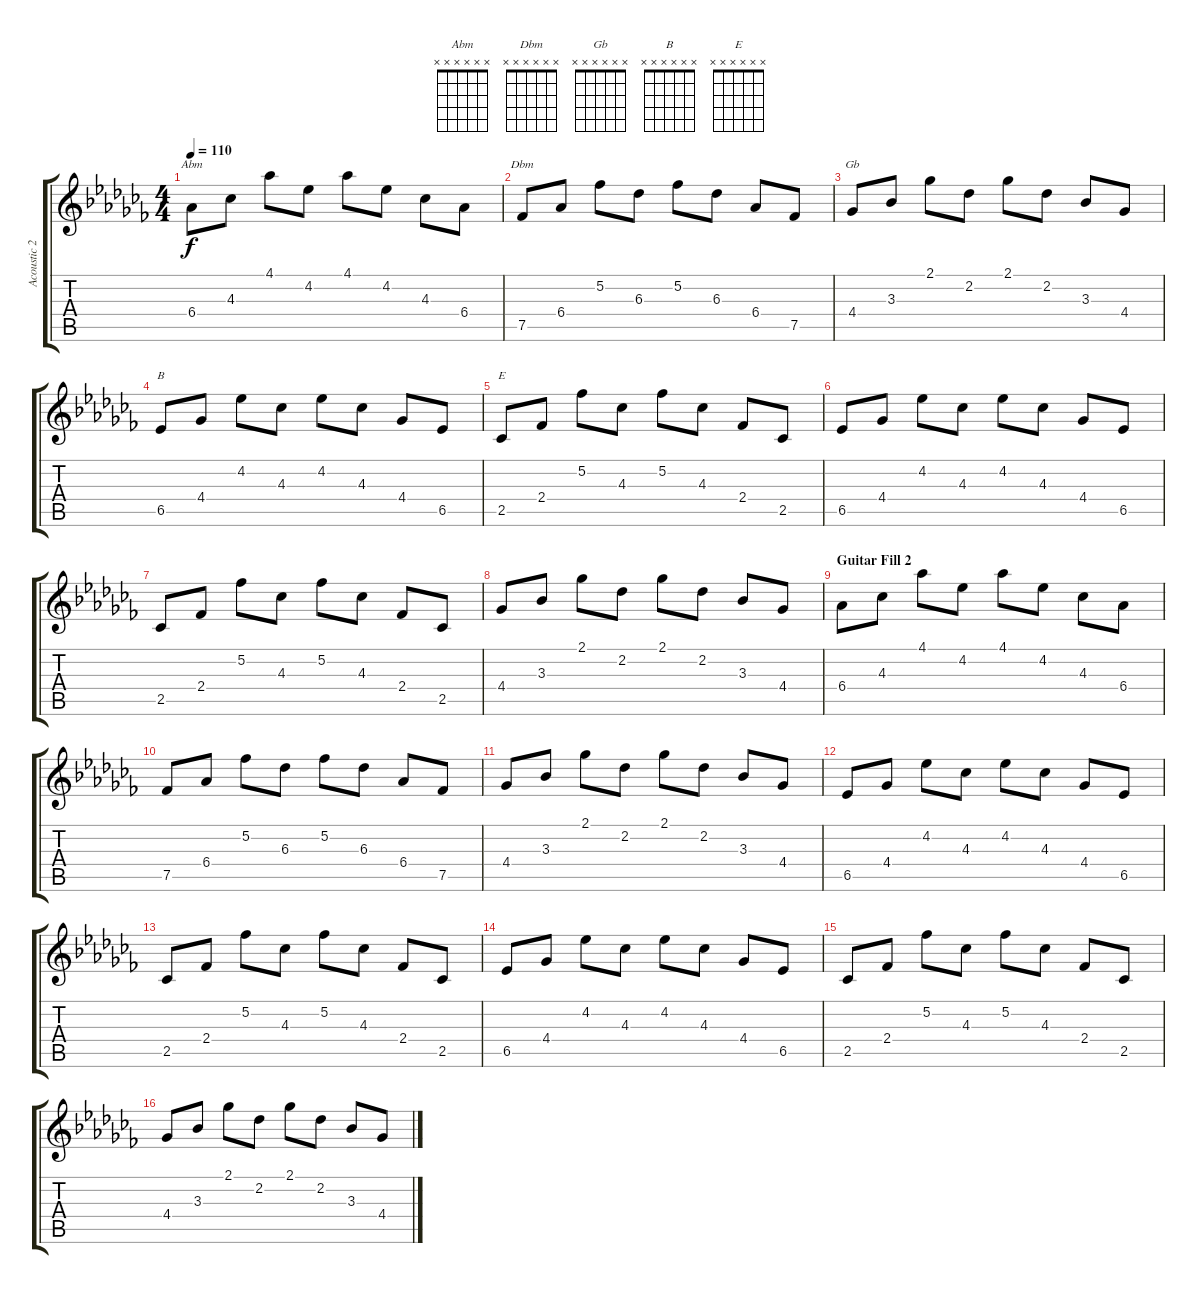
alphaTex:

\track ("Acoustic 2" "Acoustic 2") {instrument acousticguitarsteel}
\staff {score tabs}
\tuning (E4 B3 G3 D3 A2 E2) {hide}
\chord ("Abm" x x x x x x)
\chord ("Dbm" x x x x x x)
\chord ("Gb" x x x x x x)
\chord ("B" x x x x x x)
\chord ("E" x x x x x x)
\ts (4 4)
\tempo 110
\clef g2
\ks abminor
6.4.8{ch "Abm" dy f} 4.3.8 4.1.8 4.2.8 4.1.8 4.2.8 4.3.8 6.4.8 |
7.5.8{ch "Dbm"} 6.4.8 5.2.8 6.3.8 5.2.8 6.3.8 6.4.8 7.5.8 |
4.4.8{ch "Gb"} 3.3.8 2.1.8 2.2.8 2.1.8 2.2.8 3.3.8 4.4.8 |
6.5.8{ch "B"} 4.4.8 4.2.8 4.3.8 4.2.8 4.3.8 4.4.8 6.5.8 |
2.5.8{ch "E"} 2.4.8 5.2.8 4.3.8 5.2.8 4.3.8 2.4.8 2.5.8 |
6.5.8 4.4.8 4.2.8 4.3.8 4.2.8 4.3.8 4.4.8 6.5.8 |
2.5.8 2.4.8 5.2.8 4.3.8 5.2.8 4.3.8 2.4.8 2.5.8 |
4.4.8 3.3.8 2.1.8 2.2.8 2.1.8 2.2.8 3.3.8 4.4.8 |
\section ("" "Guitar Fill 2")
6.4.8 4.3.8 4.1.8 4.2.8 4.1.8 4.2.8 4.3.8 6.4.8 |
7.5.8 6.4.8 5.2.8 6.3.8 5.2.8 6.3.8 6.4.8 7.5.8 |
4.4.8 3.3.8 2.1.8 2.2.8 2.1.8 2.2.8 3.3.8 4.4.8 |
6.5.8 4.4.8 4.2.8 4.3.8 4.2.8 4.3.8 4.4.8 6.5.8 |
2.5.8 2.4.8 5.2.8 4.3.8 5.2.8 4.3.8 2.4.8 2.5.8 |
6.5.8 4.4.8 4.2.8 4.3.8 4.2.8 4.3.8 4.4.8 6.5.8 |
2.5.8 2.4.8 5.2.8 4.3.8 5.2.8 4.3.8 2.4.8 2.5.8 |
4.4.8 3.3.8 2.1.8 2.2.8 2.1.8 2.2.8 3.3.8 4.4.8
